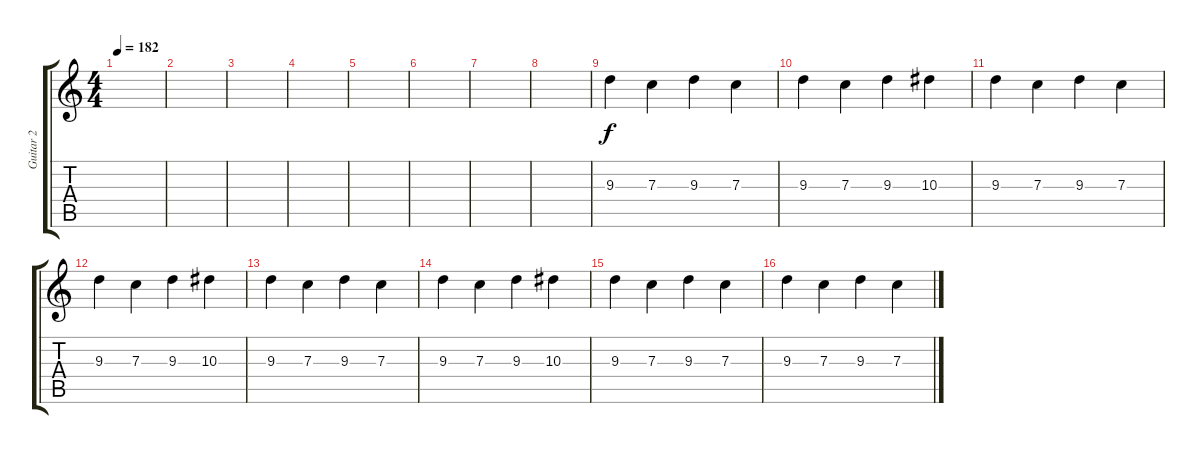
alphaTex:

\track ("Guitar 2" "Guitar 2") {instrument overdrivenguitar}
\staff {score tabs}
\tuning (D4 A3 F3 C3 G2 D2) {hide}
\ts (4 4)
\tempo 182
\clef g2
\ks c
|
|
|
|
|
|
|
|
9.3.4{instrument distortionguitar} 7.3.4 9.3.4 7.3.4 |
9.3.4 7.3.4 9.3.4 10.3.4 |
9.3.4 7.3.4 9.3.4 7.3.4 |
9.3.4 7.3.4 9.3.4 10.3.4 |
9.3.4 7.3.4 9.3.4 7.3.4 |
9.3.4 7.3.4 9.3.4 10.3.4 |
9.3.4 7.3.4 9.3.4 7.3.4 |
9.3.4 7.3.4 9.3.4 7.3.4
